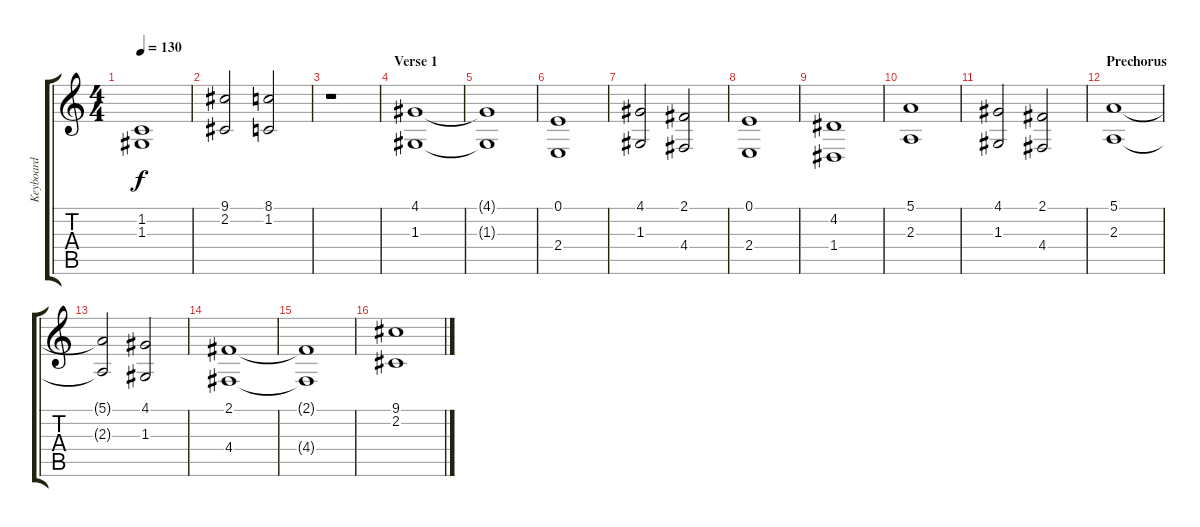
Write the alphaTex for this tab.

\track ("Keyboard" "Keyboard") {instrument stringensemble1}
\staff {score tabs}
\tuning (E4 B3 G3 D3 A2 E2) {hide}
\ts (4 4)
\tempo 130
\clef g2
\ks c
(1.2 1.3).1{dy f} |
(9.1 2.2).2 (8.1 1.2).2 |
r.1 |
\section ("" "Verse 1")
(4.1 1.3).1 |
(4.1{t} 1.3{t}).1 |
(0.1 2.4).1 |
(4.1 1.3).2 (2.1 4.4).2 |
(0.1 2.4).1 |
(4.2 1.4).1 |
(5.1 2.3).1 |
(4.1 1.3).2 (2.1 4.4).2 |
\section ("" "Prechorus")
(5.1 2.3).1 |
(5.1{t} 2.3{t}).2 (4.1 1.3).2 |
(2.1 4.4).1 |
(2.1{t} 4.4{t}).1 |
(9.1 2.2).1
